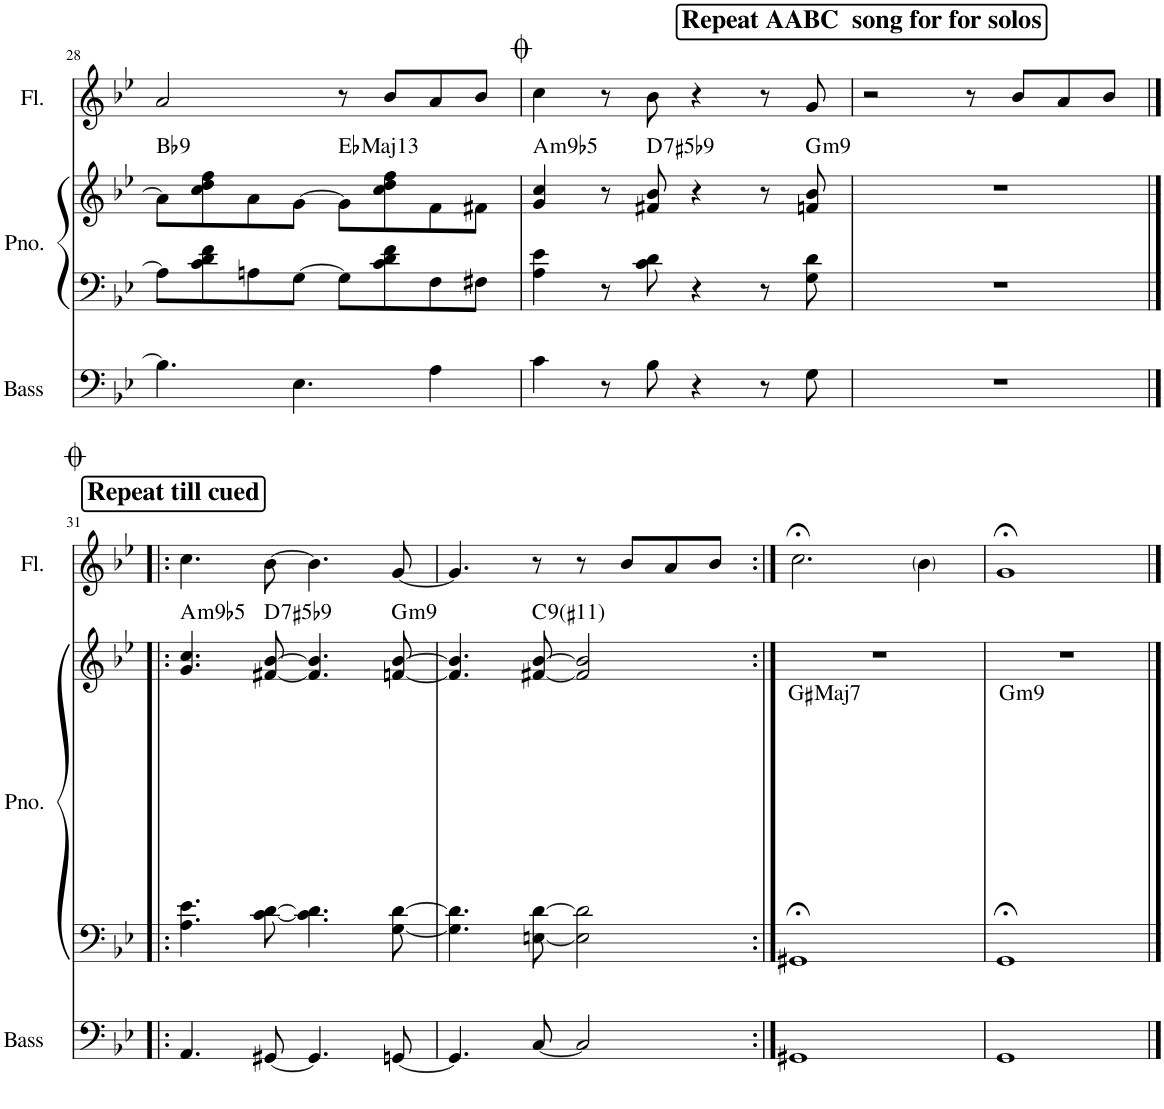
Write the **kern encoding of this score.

**kern	**kern	**kern	**harte	**kern
*part3	*part2	*part2	*part2	*part1
*staff4	*staff3	*staff2	*	*staff1
*I"Acoustic Bass	*I"Piano	*	*	*I"Flute
*I'Bass	*I'Pno.	*	*	*I'Fl.
!!LO:PB:g=z
*clefF4	*clefF4	*clefG2	*	*clefG2
*Trd7c12	*	*	*	*
*k[b-e-]	*k[b-e-]	*k[b-e-]	*	*k[b-e-]
*M4/4	*M4/4	*M4/4	*	*M4/4
=28	=28	=28	=28	=28
!	!	!	!LO:H:kt=9	!
4.B-\]	8A\L]	8a\L]	Bb:9	2a/
.	8c\ 8d\ 8f\	8cc\ 8dd\ 8ff\	.	.
.	8An\	8a\	.	.
4.E-\	[8G\J	[8g\J	.	.
!	!	!	!LO:H:kt=Maj13	!
.	8G\L]	8g\L]	Eb:maj9(11,13)	8r
.	8c\ 8d\ 8f\	8cc\ 8dd\ 8ff\	.	8b-/L
4A\	8F\	8f\	.	8a/
.	8F#X\J	8f#X\J	.	8b-/J
=29	=29	=29	=29	=29
!	!	!	!LO:H:kt=m9	!
4c\	4A\ 4e-\	4g/ 4cc/	A:(b3,b5,b7,9)	4cc\
8r	8r	8r	.	8r
!	!	!	!LO:H:kt=7	!
8B-\	8c\ 8d\	8f#X/ 8b-/	D:(3,#5,b7,b9)	8b-\
4r	4r	4r	.	4r
8r	8r	8r	.	8r
!	!	!	!LO:H:kt=m9	!
8G\	8G\ 8d\	8fn/ 8b-/	G:min9	8g/
!!LO:REH:place=s1:a:B:cj:fs=14:t=Repeat AABC  song for for solos
=30	=30	=30	=30	=30
1r	1r	1r	.	2r
.	.	.	.	8r
.	.	.	.	8b-/L
.	.	.	.	8a/
.	.	.	.	8b-/J
!!LO:LB:g=z
=31|!:	=31|!:	=31|!:	=31|!:	=31|!:
!	!	!	!LO:H:kt=m9	!
4.AA/	4.A\ 4.e-\	4.g/ 4.cc/	A:(b3,b5,b7,9)	4.cc\
!	!	!	!LO:H:kt=7	!
[8GG#X/	[8c\ [8d\	[8f#X/ [8b-/	D:(3,#5,b7,b9)	[8b-\
4.GG#/]	4.c\] 4.d\]	4.f#/] 4.b-/]	.	4.b-\]
!	!	!	!LO:H:kt=m9	!
[8GGn/	[8G\ [8d\	[8fn/ [8b-/	G:min9	[8g/
=32	=32	=32	=32	=32
4.GG/]	4.G\] 4.d\]	4.f/] 4.b-/]	.	4.g/]
!	!	!	!LO:H:kt=9	!
[8C/	[8En\ [8d\	[8f#X/ [8b-/	C:9(#11)	8r
2C/]	2E\] 2d\]	2f#/] 2b-/]	.	8r
.	.	.	.	8b-/L
.	.	.	.	8a/
.	.	.	.	8b-/J
!!LO:REH:place=s1:a:B:cj:fs=14:t=Repeat till cued
=33:|!	=33:|!	=33:|!	=33:|!	=33:|!
!	!	!	!LO:H:kt=Maj7	!
1GG#X	1GG#X;<	1r	G#:maj7	2.cc;<\
.	.	.	.	4b-\
=34	=34	=34	=34	=34
!	!	!	!LO:H:kt=m9	!
1GG	1GG;<	1r	G:min9	1g;<
==	==	==	==	==
*-	*-	*-	*-	*-
